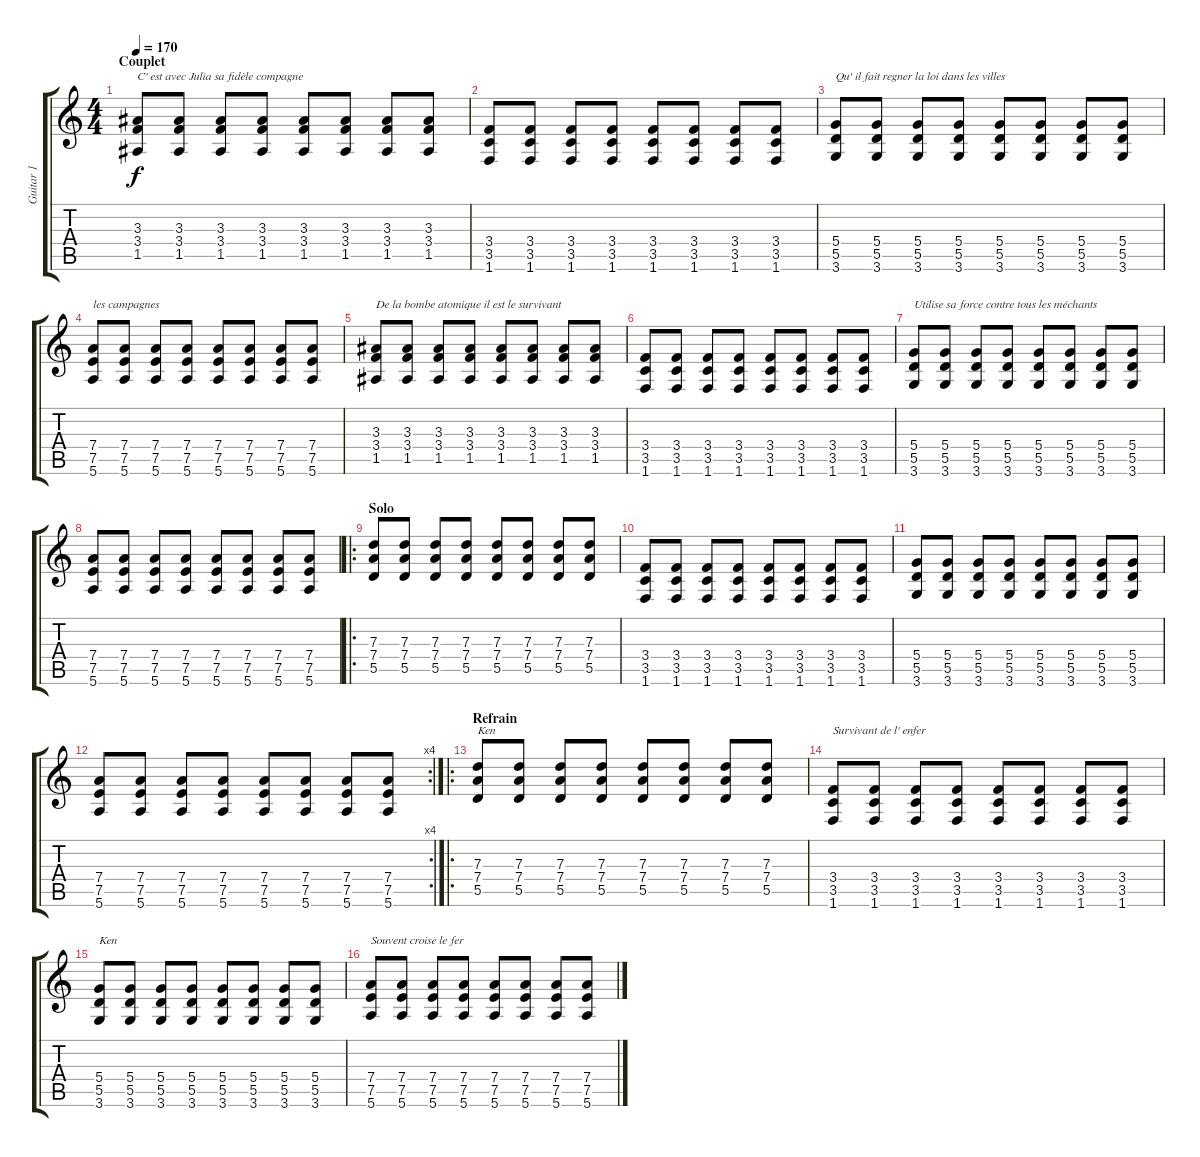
\track ("Guitar 1" "Guitar 1") {instrument distortionguitar}
\staff {score tabs}
\tuning (E4 B3 G3 D3 A2 E2) {hide}
\ts (4 4)
\section ("" "Couplet")
\tempo 170
\clef g2
\ks c
(3.3 3.4 1.5).8{txt "C' est avec Julia sa fidèle compagne" dy f} (3.3 3.4 1.5).8 (3.3 3.4 1.5).8 (3.3 3.4 1.5).8 (3.3 3.4 1.5).8 (3.3 3.4 1.5).8 (3.3 3.4 1.5).8 (3.3 3.4 1.5).8 |
(3.4 3.5 1.6).8 (3.4 3.5 1.6).8 (3.4 3.5 1.6).8 (3.4 3.5 1.6).8 (3.4 3.5 1.6).8 (3.4 3.5 1.6).8 (3.4 3.5 1.6).8 (3.4 3.5 1.6).8 |
(5.4 5.5 3.6).8{txt "Qu' il fait regner la loi dans les villes"} (5.4 5.5 3.6).8 (5.4 5.5 3.6).8 (5.4 5.5 3.6).8 (5.4 5.5 3.6).8 (5.4 5.5 3.6).8 (5.4 5.5 3.6).8 (5.4 5.5 3.6).8 |
(7.4 7.5 5.6).8{txt "les campagnes"} (7.4 7.5 5.6).8 (7.4 7.5 5.6).8 (7.4 7.5 5.6).8 (7.4 7.5 5.6).8 (7.4 7.5 5.6).8 (7.4 7.5 5.6).8 (7.4 7.5 5.6).8 |
(3.3 3.4 1.5).8{txt "De la bombe atomique il est le survivant"} (3.3 3.4 1.5).8 (3.3 3.4 1.5).8 (3.3 3.4 1.5).8 (3.3 3.4 1.5).8 (3.3 3.4 1.5).8 (3.3 3.4 1.5).8 (3.3 3.4 1.5).8 |
(3.4 3.5 1.6).8 (3.4 3.5 1.6).8 (3.4 3.5 1.6).8 (3.4 3.5 1.6).8 (3.4 3.5 1.6).8 (3.4 3.5 1.6).8 (3.4 3.5 1.6).8 (3.4 3.5 1.6).8 |
(5.4 5.5 3.6).8{txt "Utilise sa force contre tous les méchants"} (5.4 5.5 3.6).8 (5.4 5.5 3.6).8 (5.4 5.5 3.6).8 (5.4 5.5 3.6).8 (5.4 5.5 3.6).8 (5.4 5.5 3.6).8 (5.4 5.5 3.6).8 |
(7.4 7.5 5.6).8 (7.4 7.5 5.6).8 (7.4 7.5 5.6).8 (7.4 7.5 5.6).8 (7.4 7.5 5.6).8 (7.4 7.5 5.6).8 (7.4 7.5 5.6).8 (7.4 7.5 5.6).8 |
\ro
\section ("" "Solo")
(7.3 7.4 5.5).8 (7.3 7.4 5.5).8 (7.3 7.4 5.5).8 (7.3 7.4 5.5).8 (7.3 7.4 5.5).8 (7.3 7.4 5.5).8 (7.3 7.4 5.5).8 (7.3 7.4 5.5).8 |
(3.4 3.5 1.6).8 (3.4 3.5 1.6).8 (3.4 3.5 1.6).8 (3.4 3.5 1.6).8 (3.4 3.5 1.6).8 (3.4 3.5 1.6).8 (3.4 3.5 1.6).8 (3.4 3.5 1.6).8 |
(5.4 5.5 3.6).8 (5.4 5.5 3.6).8 (5.4 5.5 3.6).8 (5.4 5.5 3.6).8 (5.4 5.5 3.6).8 (5.4 5.5 3.6).8 (5.4 5.5 3.6).8 (5.4 5.5 3.6).8 |
\rc 4
(7.4 7.5 5.6).8 (7.4 7.5 5.6).8 (7.4 7.5 5.6).8 (7.4 7.5 5.6).8 (7.4 7.5 5.6).8 (7.4 7.5 5.6).8 (7.4 7.5 5.6).8 (7.4 7.5 5.6).8 |
\ro
\section ("" "Refrain")
(7.3 7.4 5.5).8{txt "Ken"} (7.3 7.4 5.5).8 (7.3 7.4 5.5).8 (7.3 7.4 5.5).8 (7.3 7.4 5.5).8 (7.3 7.4 5.5).8 (7.3 7.4 5.5).8 (7.3 7.4 5.5).8 |
(3.4 3.5 1.6).8{txt "Survivant de l' enfer"} (3.4 3.5 1.6).8 (3.4 3.5 1.6).8 (3.4 3.5 1.6).8 (3.4 3.5 1.6).8 (3.4 3.5 1.6).8 (3.4 3.5 1.6).8 (3.4 3.5 1.6).8 |
(5.4 5.5 3.6).8{txt "Ken "} (5.4 5.5 3.6).8 (5.4 5.5 3.6).8 (5.4 5.5 3.6).8 (5.4 5.5 3.6).8 (5.4 5.5 3.6).8 (5.4 5.5 3.6).8 (5.4 5.5 3.6).8 |
(7.4 7.5 5.6).8{txt "Souvent croise le fer"} (7.4 7.5 5.6).8 (7.4 7.5 5.6).8 (7.4 7.5 5.6).8 (7.4 7.5 5.6).8 (7.4 7.5 5.6).8 (7.4 7.5 5.6).8 (7.4 7.5 5.6).8
